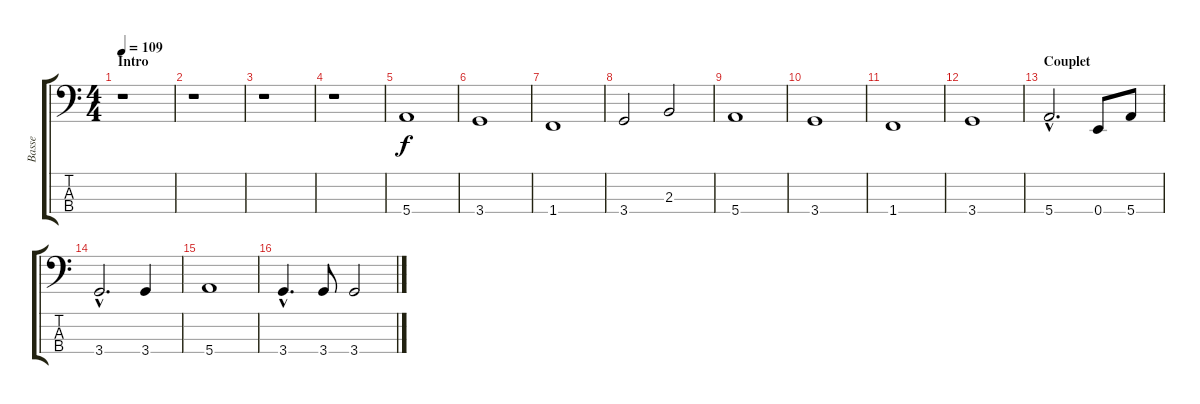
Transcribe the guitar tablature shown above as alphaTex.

\track ("Basse" "Basse") {instrument electricbassfinger}
\staff {score tabs}
\tuning (G2 D2 A1 E1) {hide}
\ts (4 4)
\section ("" "Intro")
\tempo 109
\clef f4
\ks c
r.1{dy f instrument electricbassfinger} |
r.1 |
r.1 |
r.1 |
5.4.1 |
3.4.1 |
1.4.1 |
3.4.2 2.3.2 |
5.4.1 |
3.4.1 |
1.4.1 |
3.4.1 |
\section ("" "Couplet")
5.4{hac}.2{d} 0.4.8 5.4.8 |
3.4{hac}.2{d} 3.4.4 |
5.4.1 |
3.4{hac}.4{d} 3.4.8 3.4.2
